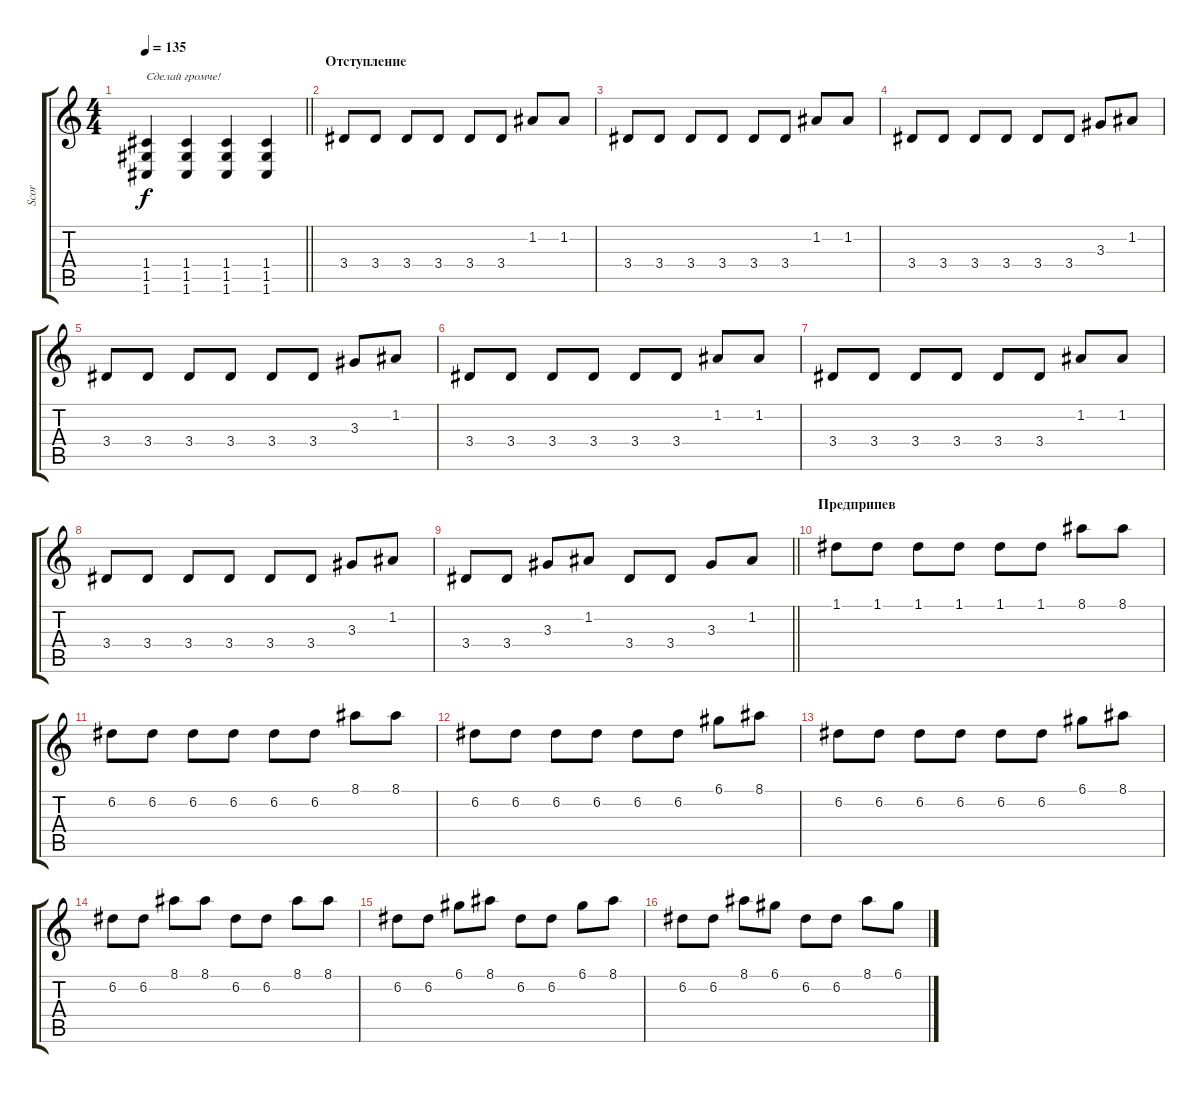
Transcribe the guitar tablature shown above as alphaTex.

\track ("Scor" "Scor") {instrument overdrivenguitar}
\staff {score tabs}
\tuning (D4 A3 F3 C3 G2 C2) {hide}
\ts (4 4)
\tempo 135
\clef g2
\barLineRight lightlight
\ks c
(1.4 1.5 1.6).4{txt "Сделай громче!" dy f} (1.4 1.5 1.6).4 (1.4 1.5 1.6).4 (1.4 1.5 1.6).4 |
\section ("" "Отступление")
3.4.8 3.4.8 3.4.8 3.4.8 3.4.8 3.4.8 1.2.8 1.2.8 |
3.4.8 3.4.8 3.4.8 3.4.8 3.4.8 3.4.8 1.2.8 1.2.8 |
3.4.8 3.4.8 3.4.8 3.4.8 3.4.8 3.4.8 3.3.8 1.2.8 |
3.4.8 3.4.8 3.4.8 3.4.8 3.4.8 3.4.8 3.3.8 1.2.8 |
3.4.8 3.4.8 3.4.8 3.4.8 3.4.8 3.4.8 1.2.8 1.2.8 |
3.4.8 3.4.8 3.4.8 3.4.8 3.4.8 3.4.8 1.2.8 1.2.8 |
3.4.8 3.4.8 3.4.8 3.4.8 3.4.8 3.4.8 3.3.8 1.2.8 |
\barLineRight lightlight
3.4.8 3.4.8 3.3.8 1.2.8 3.4.8 3.4.8 3.3.8 1.2.8 |
\section ("" "Предприпев")
1.1.8 1.1.8 1.1.8 1.1.8 1.1.8 1.1.8 8.1.8 8.1.8 |
6.2.8 6.2.8 6.2.8 6.2.8 6.2.8 6.2.8 8.1.8 8.1.8 |
6.2.8 6.2.8 6.2.8 6.2.8 6.2.8 6.2.8 6.1.8 8.1.8 |
6.2.8 6.2.8 6.2.8 6.2.8 6.2.8 6.2.8 6.1.8 8.1.8 |
6.2.8 6.2.8 8.1.8 8.1.8 6.2.8 6.2.8 8.1.8 8.1.8 |
6.2.8 6.2.8 6.1.8 8.1.8 6.2.8 6.2.8 6.1.8 8.1.8 |
6.2.8 6.2.8 8.1.8 6.1.8 6.2.8 6.2.8 8.1.8 6.1.8
